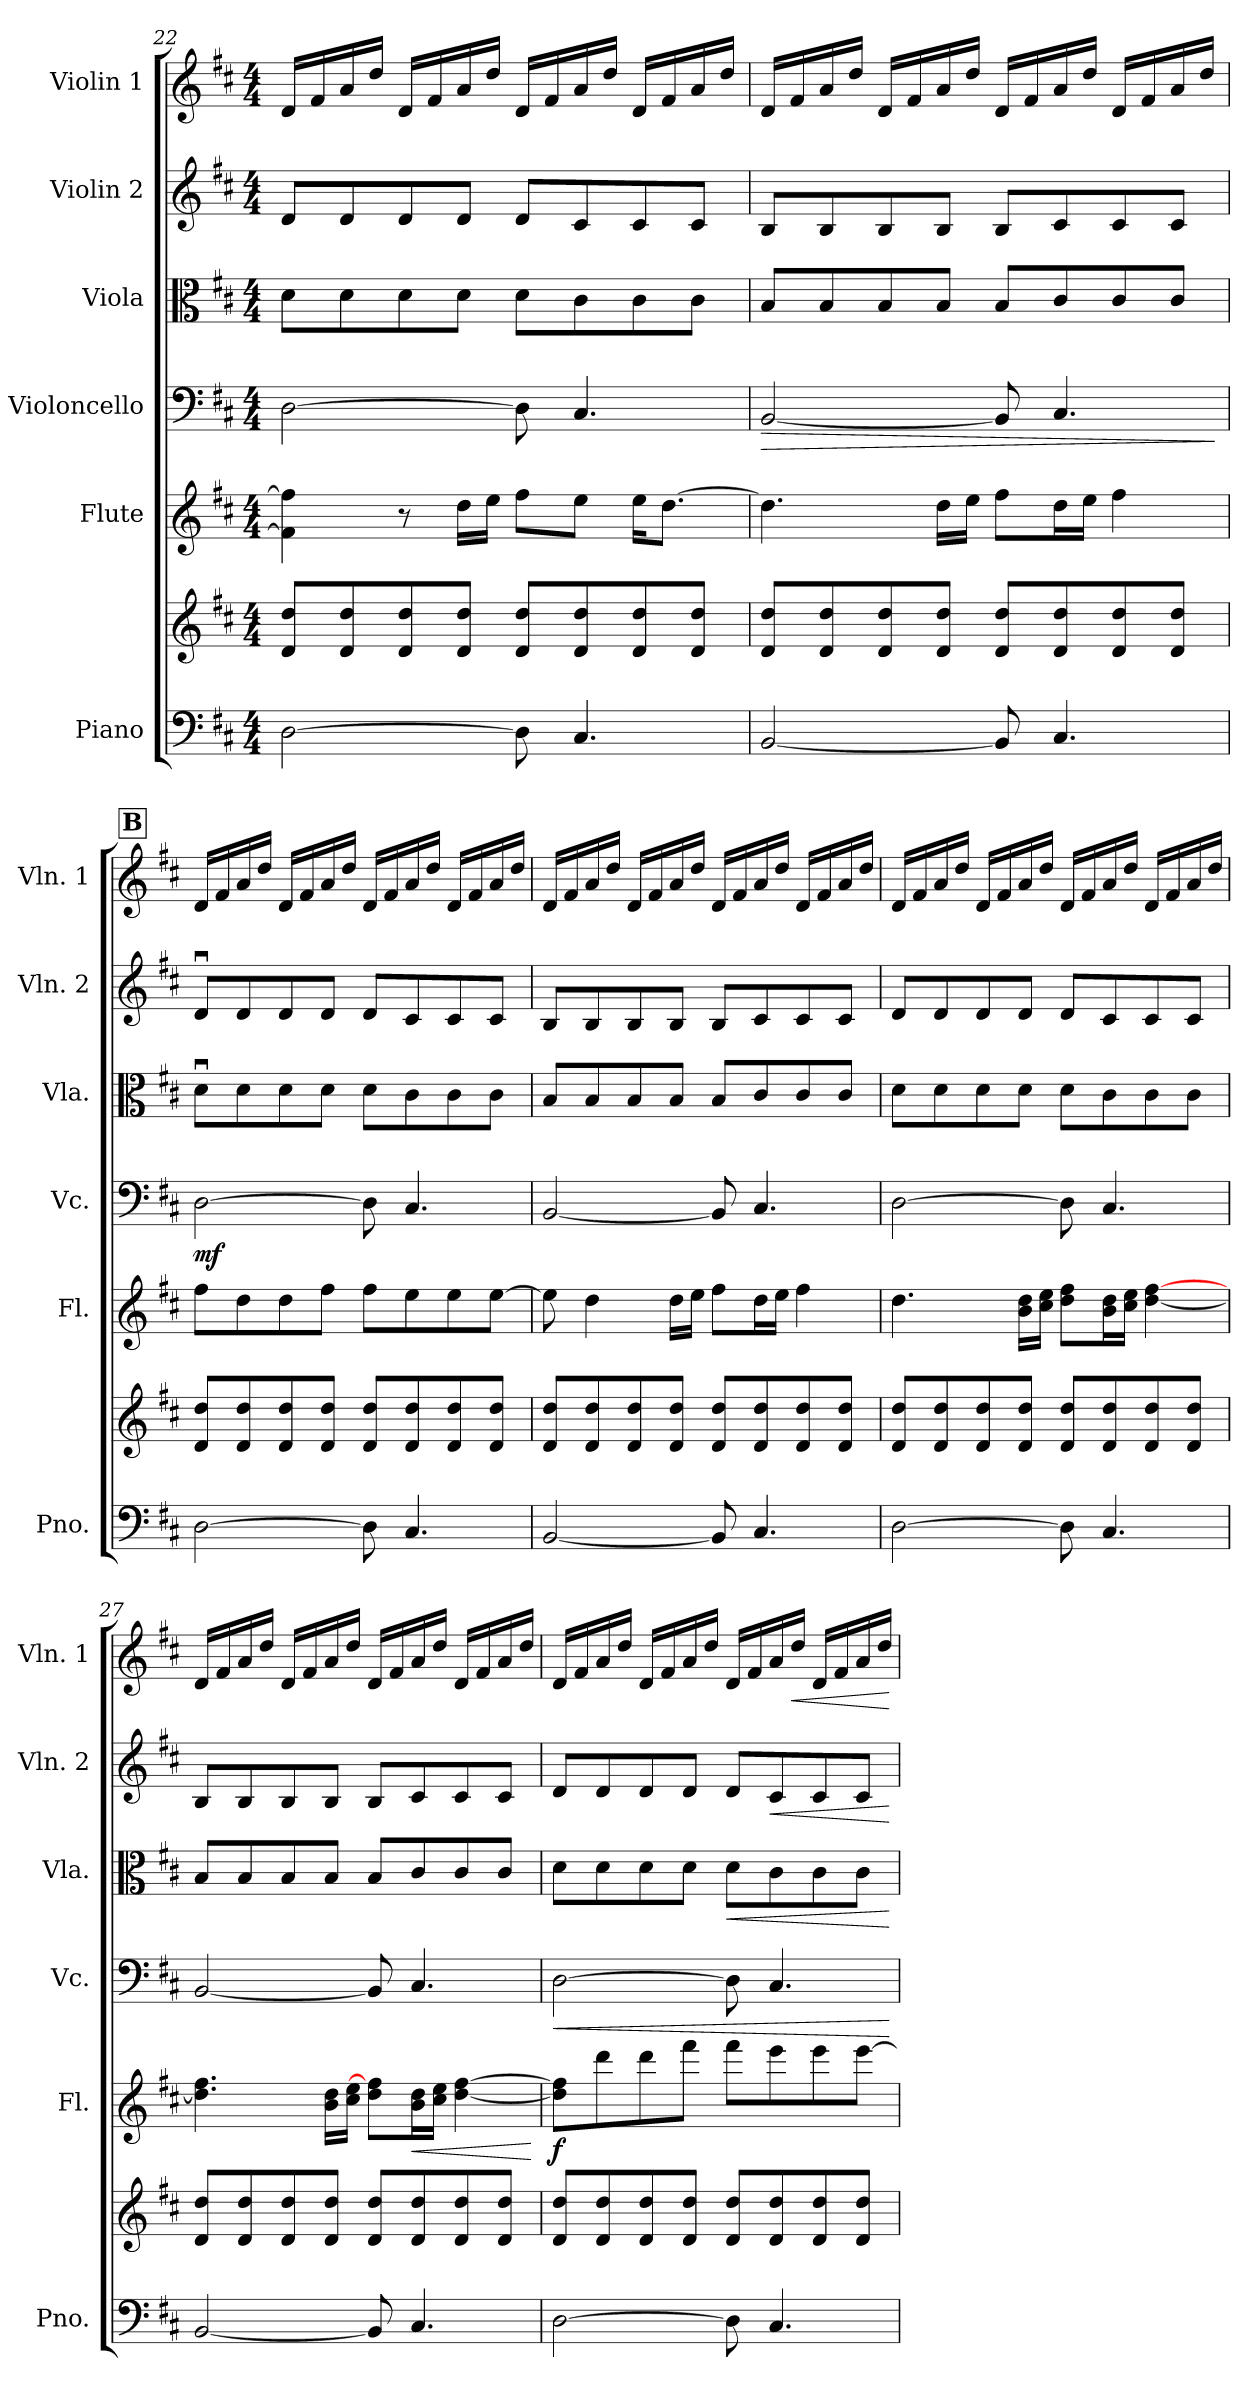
**kern	**kern	**kern	**dynam	**kern	**dynam	**kern	**dynam	**kern	**dynam	**kern	**dynam
*part6	*part6	*part5	*part5	*part4	*part4	*part3	*part3	*part2	*part2	*part1	*part1
*staff7	*staff6	*staff5	*staff5	*staff4	*staff4	*staff3	*staff3	*staff2	*staff2	*staff1	*staff1
*I"Piano	*	*I"Flute	*	*I"Violoncello	*	*I"Viola	*	*I"Violin 2	*	*I"Violin 1	*
*I'Pno.	*	*I'Fl.	*	*I'Vc.	*	*I'Vla.	*	*I'Vln. 2	*	*I'Vln. 1	*
!!LO:PB:g=z
*clefF4	*clefG2	*clefG2	*	*clefF4	*	*clefC3	*	*clefG2	*	*clefG2	*
*k[f#c#]	*k[f#c#]	*k[f#c#]	*	*k[f#c#]	*	*k[f#c#]	*	*k[f#c#]	*	*k[f#c#]	*
*M4/4	*M4/4	*M4/4	*	*M4/4	*	*M4/4	*	*M4/4	*	*M4/4	*
=22	=22	=22	=22	=22	=22	=22	=22	=22	=22	=22	=22
[2D\	8d/ 8dd/L	4f#\] 4ff#\]	.	[2D\	.	8d\L	.	8d/L	.	16d/LL	.
.	.	.	.	.	.	.	.	.	.	16f#/	.
.	8d/ 8dd/	.	.	.	.	8d\	.	8d/	.	16a/	.
.	.	.	.	.	.	.	.	.	.	16dd/JJ	.
.	8d/ 8dd/	8r	.	.	.	8d\	.	8d/	.	16d/LL	.
.	.	.	.	.	.	.	.	.	.	16f#/	.
.	8d/ 8dd/J	16dd\LL	.	.	.	8d\J	.	8d/J	.	16a/	.
.	.	16ee\JJ	.	.	.	.	.	.	.	16dd/JJ	.
8D\]	8d/ 8dd/L	8ff#\L	.	8D\]	.	8d\L	.	8d/L	.	16d/LL	.
.	.	.	.	.	.	.	.	.	.	16f#/	.
4.C#/	8d/ 8dd/	8ee\J	.	4.C#/	.	8c#\	.	8c#/	.	16a/	.
.	.	.	.	.	.	.	.	.	.	16dd/JJ	.
.	8d/ 8dd/	16ee\KL	.	.	.	8c#\	.	8c#/	.	16d/LL	.
.	.	[8.dd\J	.	.	.	.	.	.	.	16f#/	.
.	8d/ 8dd/J	.	.	.	.	8c#\J	.	8c#/J	.	16a/	.
.	.	.	.	.	.	.	.	.	.	16dd/JJ	.
=23	=23	=23	=23	=23	=23	=23	=23	=23	=23	=23	=23
!	!	!	!	!	!LO:HP:b	!	!	!	!	!	!
[2BB/	8d/ 8dd/L	4.dd\]	.	[2BB/	>	8B/L	.	8B/L	.	16d/LL	.
.	.	.	.	.	.	.	.	.	.	16f#/	.
.	8d/ 8dd/	.	.	.	.	8B/	.	8B/	.	16a/	.
.	.	.	.	.	.	.	.	.	.	16dd/JJ	.
.	8d/ 8dd/	.	.	.	.	8B/	.	8B/	.	16d/LL	.
.	.	.	.	.	.	.	.	.	.	16f#/	.
.	8d/ 8dd/J	16dd\LL	.	.	.	8B/J	.	8B/J	.	16a/	.
.	.	16ee\JJ	.	.	.	.	.	.	.	16dd/JJ	.
8BB/]	8d/ 8dd/L	8ff#\L	.	8BB/]	.	8B/L	.	8B/L	.	16d/LL	.
.	.	.	.	.	.	.	.	.	.	16f#/	.
4.C#/	8d/ 8dd/	16dd\L	.	4.C#/	.	8c#/	.	8c#/	.	16a/	.
.	.	16ee\JJ	.	.	.	.	.	.	.	16dd/JJ	.
.	8d/ 8dd/	4ff#\	.	.	.	8c#/	.	8c#/	.	16d/LL	.
.	.	.	.	.	.	.	.	.	.	16f#/	.
.	8d/ 8dd/J	.	.	.	.	8c#/J	.	8c#/J	.	16a/	.
.	.	.	.	.	.	.	.	.	.	16dd/JJ	.
.	.	.	.	.	]	.	.	.	.	.	.
!!LO:REH:place=s1:a:B:fs=14:t=B
=24	=24	=24	=24	=24	=24	=24	=24	=24	=24	=24	=24
!	!	!	!	!	!LO:DY:b	!	!	!	!	!	!
[2D\	8d/ 8dd/L	8ff#\L	.	[2D\	mf	8du\L	.	8du/L	.	16d/LL	.
.	.	.	.	.	.	.	.	.	.	16f#/	.
.	8d/ 8dd/	8dd\	.	.	.	8d\	.	8d/	.	16a/	.
.	.	.	.	.	.	.	.	.	.	16dd/JJ	.
.	8d/ 8dd/	8dd\	.	.	.	8d\	.	8d/	.	16d/LL	.
.	.	.	.	.	.	.	.	.	.	16f#/	.
.	8d/ 8dd/J	8ff#\J	.	.	.	8d\J	.	8d/J	.	16a/	.
.	.	.	.	.	.	.	.	.	.	16dd/JJ	.
8D\]	8d/ 8dd/L	8ff#\L	.	8D\]	.	8d\L	.	8d/L	.	16d/LL	.
.	.	.	.	.	.	.	.	.	.	16f#/	.
4.C#/	8d/ 8dd/	8ee\	.	4.C#/	.	8c#\	.	8c#/	.	16a/	.
.	.	.	.	.	.	.	.	.	.	16dd/JJ	.
.	8d/ 8dd/	8ee\	.	.	.	8c#\	.	8c#/	.	16d/LL	.
.	.	.	.	.	.	.	.	.	.	16f#/	.
.	8d/ 8dd/J	[8ee\J	.	.	.	8c#\J	.	8c#/J	.	16a/	.
.	.	.	.	.	.	.	.	.	.	16dd/JJ	.
!!LO:LB:g=z
=25	=25	=25	=25	=25	=25	=25	=25	=25	=25	=25	=25
[2BB/	8d/ 8dd/L	8ee\]	.	[2BB/	.	8B/L	.	8B/L	.	16d/LL	.
.	.	.	.	.	.	.	.	.	.	16f#/	.
.	8d/ 8dd/	4dd\	.	.	.	8B/	.	8B/	.	16a/	.
.	.	.	.	.	.	.	.	.	.	16dd/JJ	.
.	8d/ 8dd/	.	.	.	.	8B/	.	8B/	.	16d/LL	.
.	.	.	.	.	.	.	.	.	.	16f#/	.
.	8d/ 8dd/J	16dd\LL	.	.	.	8B/J	.	8B/J	.	16a/	.
.	.	16ee\JJ	.	.	.	.	.	.	.	16dd/JJ	.
8BB/]	8d/ 8dd/L	8ff#\L	.	8BB/]	.	8B/L	.	8B/L	.	16d/LL	.
.	.	.	.	.	.	.	.	.	.	16f#/	.
4.C#/	8d/ 8dd/	16dd\L	.	4.C#/	.	8c#/	.	8c#/	.	16a/	.
.	.	16ee\JJ	.	.	.	.	.	.	.	16dd/JJ	.
.	8d/ 8dd/	4ff#\	.	.	.	8c#/	.	8c#/	.	16d/LL	.
.	.	.	.	.	.	.	.	.	.	16f#/	.
.	8d/ 8dd/J	.	.	.	.	8c#/J	.	8c#/J	.	16a/	.
.	.	.	.	.	.	.	.	.	.	16dd/JJ	.
=26	=26	=26	=26	=26	=26	=26	=26	=26	=26	=26	=26
[2D\	8d/ 8dd/L	4.dd\	.	[2D\	.	8d\L	.	8d/L	.	16d/LL	.
.	.	.	.	.	.	.	.	.	.	16f#/	.
.	8d/ 8dd/	.	.	.	.	8d\	.	8d/	.	16a/	.
.	.	.	.	.	.	.	.	.	.	16dd/JJ	.
.	8d/ 8dd/	.	.	.	.	8d\	.	8d/	.	16d/LL	.
.	.	.	.	.	.	.	.	.	.	16f#/	.
.	8d/ 8dd/J	16b\ 16dd\LL	.	.	.	8d\J	.	8d/J	.	16a/	.
.	.	16cc#\ 16ee\JJ	.	.	.	.	.	.	.	16dd/JJ	.
8D\]	8d/ 8dd/L	8dd\ 8ff#\L	.	8D\]	.	8d\L	.	8d/L	.	16d/LL	.
.	.	.	.	.	.	.	.	.	.	16f#/	.
4.C#/	8d/ 8dd/	16b\ 16dd\L	.	4.C#/	.	8c#\	.	8c#/	.	16a/	.
.	.	16cc#\ 16ee\JJ	.	.	.	.	.	.	.	16dd/JJ	.
.	8d/ 8dd/	[4dd\ [4ff#\	.	.	.	8c#\	.	8c#/	.	16d/LL	.
.	.	.	.	.	.	.	.	.	.	16f#/	.
.	8d/ 8dd/J	.	.	.	.	8c#\J	.	8c#/J	.	16a/	.
.	.	.	.	.	.	.	.	.	.	16dd/JJ	.
=27	=27	=27	=27	=27	=27	=27	=27	=27	=27	=27	=27
[2BB/	8d/ 8dd/L	4.dd\] 4.ff#\	.	[2BB/	.	8B/L	.	8B/L	.	16d/LL	.
.	.	.	.	.	.	.	.	.	.	16f#/	.
.	8d/ 8dd/	.	.	.	.	8B/	.	8B/	.	16a/	.
.	.	.	.	.	.	.	.	.	.	16dd/JJ	.
.	8d/ 8dd/	.	.	.	.	8B/	.	8B/	.	16d/LL	.
.	.	.	.	.	.	.	.	.	.	16f#/	.
.	8d/ 8dd/J	16b\ 16dd\LL	.	.	.	8B/J	.	8B/J	.	16a/	.
.	.	16cc#\ 16ee\JJ	.	.	.	.	.	.	.	16dd/JJ	.
8BB/]	8d/ 8dd/L	8dd\ 8ff#\]L	.	8BB/]	.	8B/L	.	8B/L	.	16d/LL	.
.	.	.	.	.	.	.	.	.	.	16f#/	.
!	!	!	!LO:HP:b	!	!	!	!	!	!	!	!
4.C#/	8d/ 8dd/	16b\ 16dd\L	<	4.C#/	.	8c#/	.	8c#/	.	16a/	.
.	.	16cc#\ 16ee\JJ	.	.	.	.	.	.	.	16dd/JJ	.
.	8d/ 8dd/	[4dd\ [4ff#\	.	.	.	8c#/	.	8c#/	.	16d/LL	.
.	.	.	.	.	.	.	.	.	.	16f#/	.
.	8d/ 8dd/J	.	.	.	.	8c#/J	.	8c#/J	.	16a/	.
.	.	.	.	.	.	.	.	.	.	16dd/JJ	.
.	.	.	[	.	.	.	.	.	.	.	.
!!LO:PB:g=z
=28	=28	=28	=28	=28	=28	=28	=28	=28	=28	=28	=28
!	!	!	!LO:DY:b	!	!LO:HP:b	!	!	!	!	!	!
[2D\	8d/ 8dd/L	8dd\] 8ff#\]L	f	[2D\	<	8d\L	.	8d/L	.	16d/LL	.
.	.	.	.	.	.	.	.	.	.	16f#/	.
.	8d/ 8dd/	8ddd\	.	.	.	8d\	.	8d/	.	16a/	.
.	.	.	.	.	.	.	.	.	.	16dd/JJ	.
.	8d/ 8dd/	8ddd\	.	.	.	8d\	.	8d/	.	16d/LL	.
.	.	.	.	.	.	.	.	.	.	16f#/	.
.	8d/ 8dd/J	8fff#\J	.	.	.	8d\J	.	8d/J	.	16a/	.
.	.	.	.	.	.	.	.	.	.	16dd/JJ	.
!	!	!	!	!	!	!	!LO:HP:b	!	!	!	!
8D\]	8d/ 8dd/L	8fff#\L	.	8D\]	.	8d\L	<	8d/L	.	16d/LL	.
.	.	.	.	.	.	.	.	.	.	16f#/	.
!	!	!	!	!	!	!	!	!	!LO:HP:b	!	!
4.C#/	8d/ 8dd/	8eee\	.	4.C#/	.	8c#\	.	8c#/	<	16a/	.
!	!	!	!	!	!	!	!	!	!	!	!LO:HP:b
.	.	.	.	.	.	.	.	.	.	16dd/JJ	<
.	8d/ 8dd/	8eee\	.	.	.	8c#\	.	8c#/	.	16d/LL	.
.	.	.	.	.	.	.	.	.	.	16f#/	.
.	8d/ 8dd/J	[8eee\J	.	.	.	8c#\J	.	8c#/J	.	16a/	.
.	.	.	.	.	.	.	.	.	.	16dd/JJ	.
.	.	.	.	.	[	.	[	.	[	.	[
=	=	=	=	=	=	=	=	=	=	=	=
*-	*-	*-	*-	*-	*-	*-	*-	*-	*-	*-	*-
